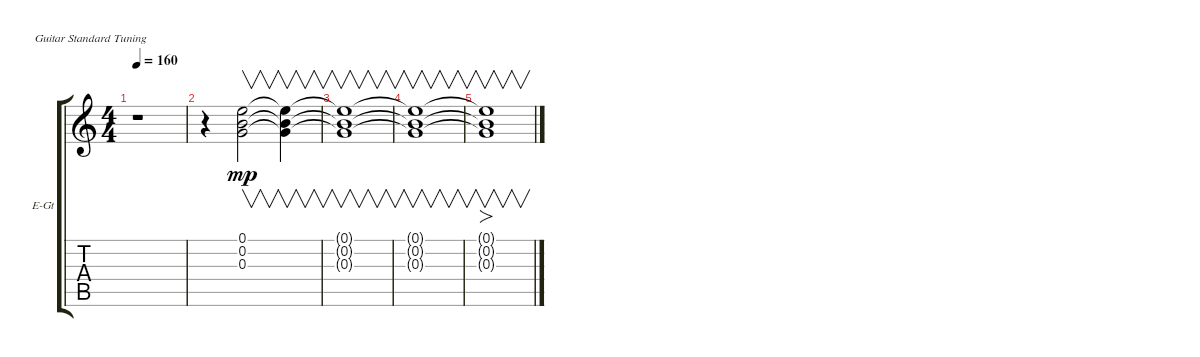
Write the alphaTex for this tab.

\defaultSystemsLayout 4
\bracketExtendMode groupsimilarinstruments
\firstSystemTrackNameOrientation horizontal
\otherSystemsTrackNameOrientation horizontal
\track ("Electric Guitar (Drive)" "E-Gt") {instrument overdrivenguitar}
\staff {score tabs}
\tuning (E4 B3 G3 D3 A2 E2)
\ts (4 4)
\tempo 160
\clef g2
\ks c
r.1{dy mp instrument overdrivenguitar} |
r.4 (0.1 0.2 0.3).2{v} (0.1{t} 0.2{t} 0.3{t}).4{v} |
(0.1{t} 0.2{t} 0.3{t}).1{v} |
(0.1{t} 0.2{t} 0.3{t}).1{v} |
(0.1{t} 0.2{t} 0.3{t}).1{fo v}
